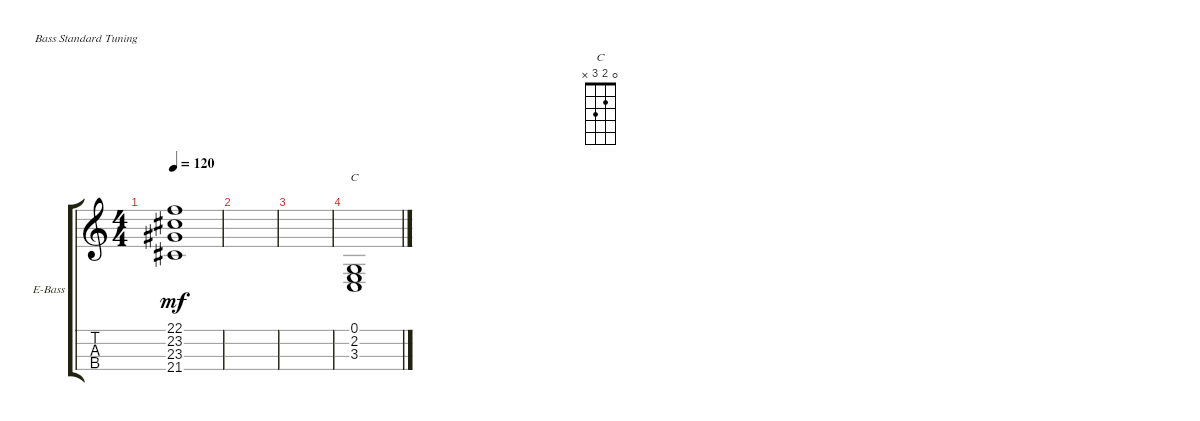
\defaultSystemsLayout 4
\bracketExtendMode groupsimilarinstruments
\firstSystemTrackNameOrientation horizontal
\otherSystemsTrackNameOrientation horizontal
\track ("Electric Bass" "E-Bass") {instrument electricbassfinger}
\staff {score tabs}
\tuning (G2 D2 A1 E1)
\chord ("C" 0 2 3 x)
\ts (4 4)
\tempo 120
\clef g2
\ks c
(21.4 23.3 23.2 22.1).1{dy mf} |
|
|
(3.3 2.2 0.1).1{ch "C"}
